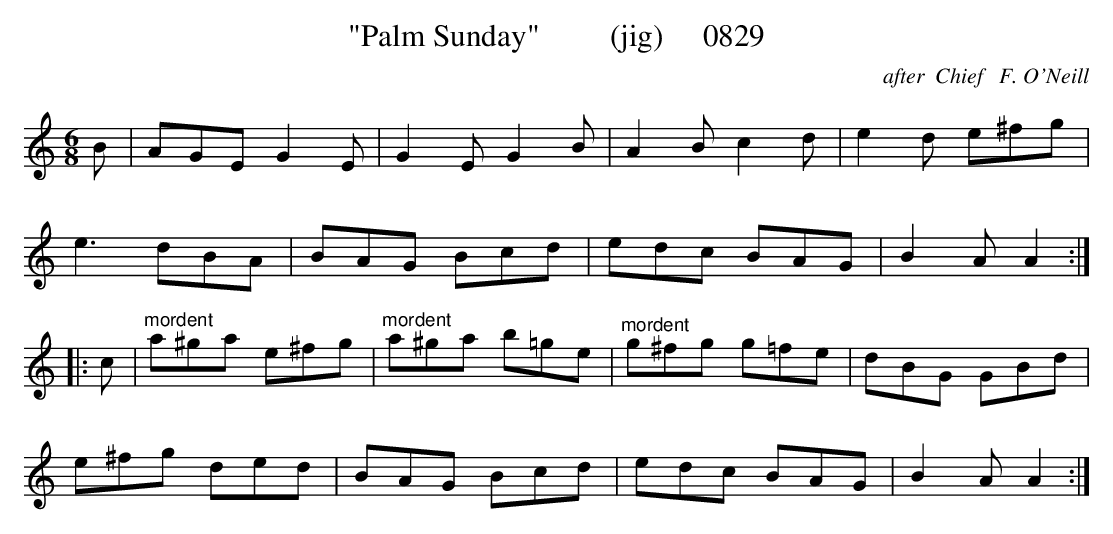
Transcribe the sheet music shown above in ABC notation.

X:1
T:"Palm Sunday"         (jig)     0829
C:after  Chief   F. O'Neill
BRENNAN July 2003 (HTTP://WWW.SOSYOURMOM.COM)
M:6/8
L:1/8
K:C
B|AGE G2E|G2E G2B|A2B c2d|e2d e^fg|
e3dBA|BAG Bcd|edc BAG|B2A A2:|
|:c|"^mordent"a^ga e^fg|"^mordent"a^ga b=ge|"^mordent"g^fg g=fe|dBG GBd|
e^fg ded|BAG Bcd|edc BAG|B2A A2:|
